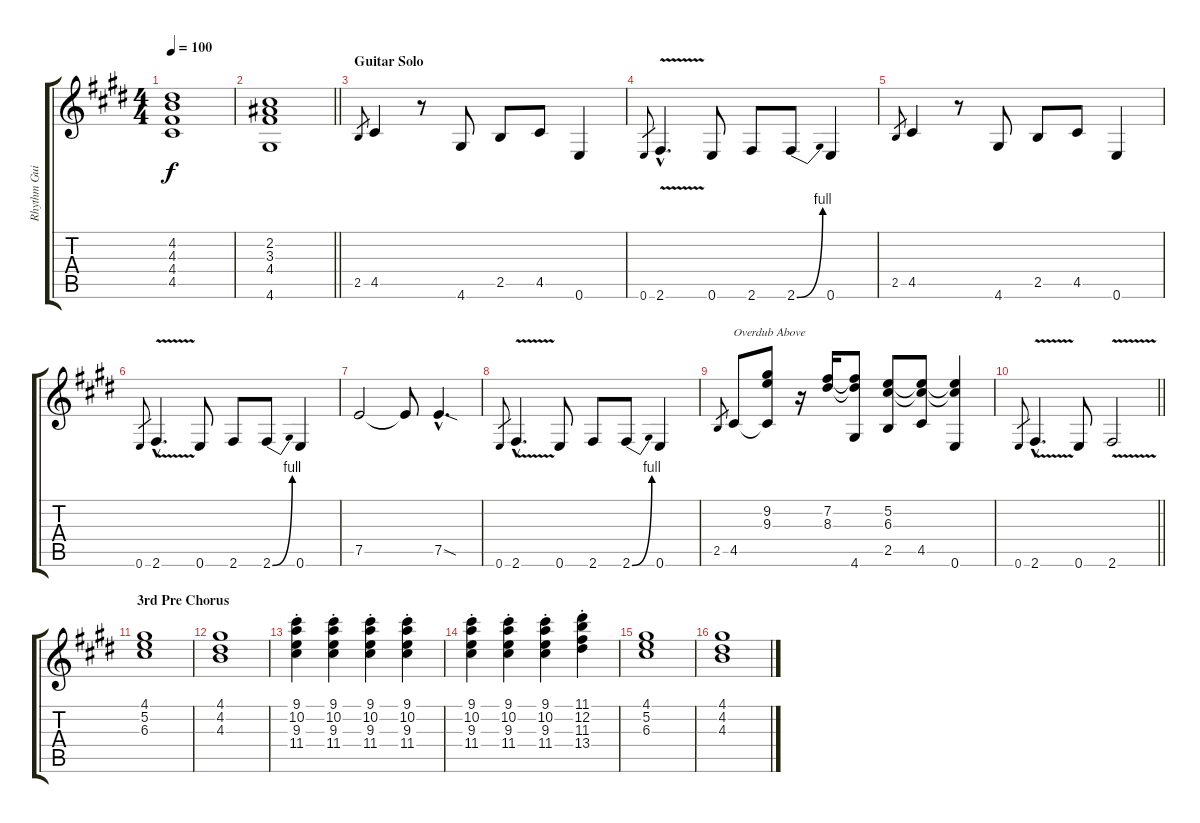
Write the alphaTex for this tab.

\track ("Rhythm Guitar" "Rhythm Gui") {instrument overdrivenguitar}
\staff {score tabs}
\tuning (E4 B3 G3 D3 A2 E2) {hide}
\ts (4 4)
\tempo 100
\clef g2
\ks c#minor
(4.2{t} 4.3{t} 4.4{t} 4.5{t}).1{dy f} |
\barLineRight lightlight
(2.2 3.3 4.4 4.6).1 |
\section ("" "Guitar Solo")
2.5.8{gr} 4.5.4 r.8 4.6.8 2.5.8 4.5.8 0.6.4 |
0.6.8{gr} 2.6{v hac}.4{d} 0.6.8 2.6.8 2.6{be (bend 0 0 60 4)}.8 0.6.4 |
2.5.8{gr} 4.5.4 r.8 4.6.8 2.5.8 4.5.8 0.6.4 |
0.6.8{gr} 2.6{v hac}.4{d} 0.6.8 2.6.8 2.6{be (bend 0 0 60 4)}.8 0.6.4 |
7.5.2 7.5{t}.8 7.5{sod hac}.4{d} |
0.6.8{gr} 2.6{v hac}.4{d} 0.6.8 2.6.8 2.6{be (bend 0 0 60 4)}.8 0.6.4 |
2.5.8{gr} 4.5.8{txt "Overdub Above"} (9.2 9.3 4.5{t}).8 r.16 (7.2 8.3).16 (7.2{t} 8.3{t} 4.6).8 (5.2 6.3 2.5).8 (5.2{t} 6.3{t} 4.5).8 (5.2{t} 6.3{t} 0.6).4 |
\barLineRight lightlight
0.6.8{gr} 2.6{v hac}.4{d} 0.6.8 2.6{v}.2 |
\section ("" "3rd Pre Chorus")
(4.1 5.2 6.3).1 |
(4.1 4.2 4.3).1 |
(9.1{st} 10.2{st} 9.3{st} 11.4{st}).4 (9.1{st} 10.2{st} 9.3{st} 11.4{st}).4 (9.1{st} 10.2{st} 9.3{st} 11.4{st}).4 (9.1{st} 10.2{st} 9.3{st} 11.4{st}).4 |
(9.1{st} 10.2{st} 9.3{st} 11.4{st}).4 (9.1{st} 10.2{st} 9.3{st} 11.4{st}).4 (9.1{st} 10.2{st} 9.3{st} 11.4{st}).4 (11.1{st} 12.2{st} 11.3{st} 13.4{st}).4 |
(4.1 5.2 6.3).1 |
(4.1 4.2 4.3).1
